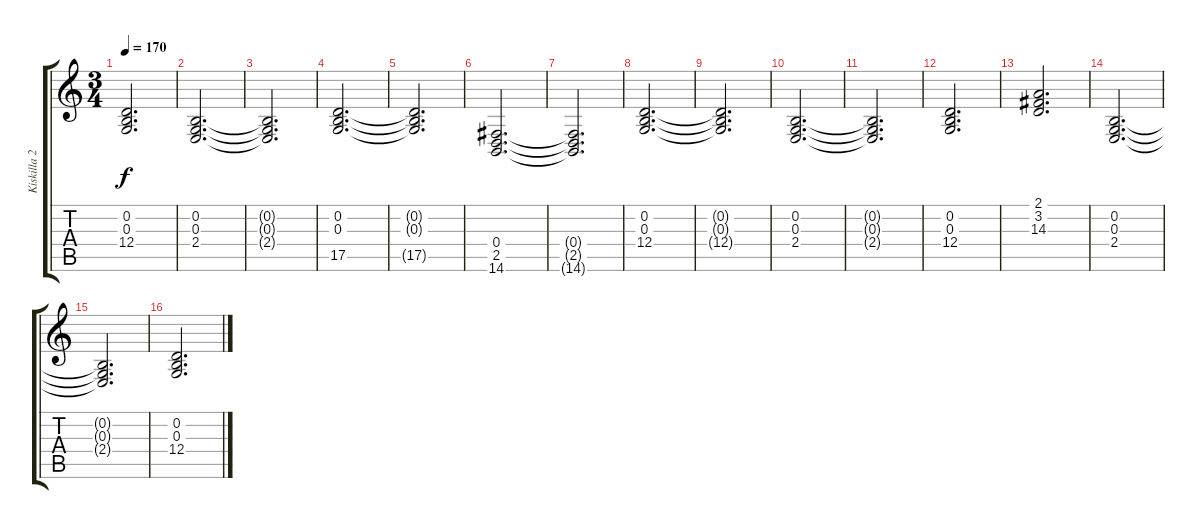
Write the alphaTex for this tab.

\track ("Kiskilla 2" "Kiskilla 2") {instrument stringensemble1}
\staff {score tabs}
\tuning (E4 B3 G3 D3 A2 E2) {hide}
\ts (3 4)
\tempo 170
\clef g2
\ks c
(0.2{t} 0.3{t} 12.4{t}).2{d dy f} |
(0.2 0.3 2.4).2{d} |
(0.2{t} 0.3{t} 2.4{t}).2{d} |
(0.2 0.3 17.5).2{d} |
(0.2{t} 0.3{t} 17.5{t}).2{d} |
(0.4 2.5 14.6).2{d} |
(0.4{t} 2.5{t} 14.6{t}).2{d} |
(0.2 0.3 12.4).2{d} |
(0.2{t} 0.3{t} 12.4{t}).2{d} |
(0.2 0.3 2.4).2{d} |
(0.2{t} 0.3{t} 2.4{t}).2{d} |
(0.2 0.3 12.4).2{d} |
(2.1 3.2 14.3).2{d} |
(0.2 0.3 2.4).2{d} |
(0.2{t} 0.3{t} 2.4{t}).2{d} |
(0.2 0.3 12.4).2{d}
